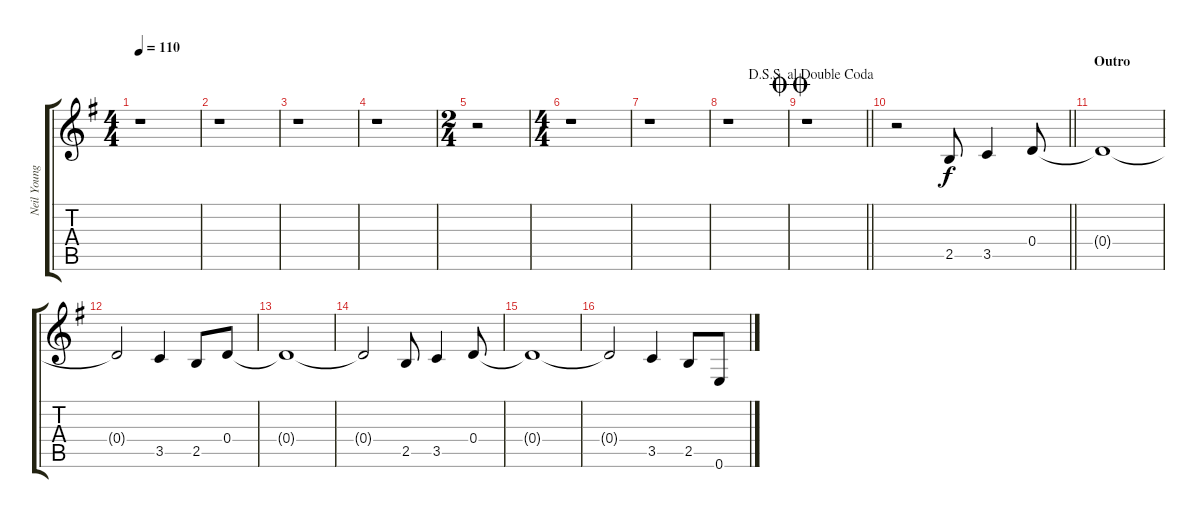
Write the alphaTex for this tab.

\track ("Neil Young - Guitar 1" "Neil Young") {instrument electricguitarclean}
\staff {score tabs}
\tuning (E4 B3 G3 D3 A2 E2) {hide}
\ts (4 4)
\tempo 110
\clef g2
\ks g
r.1{dy f} |
r.1 |
r.1 |
r.1 |
\ts (2 4)
r.2 |
\ts (4 4)
r.1 |
r.1 |
r.1 |
\jump doublecoda
\jump dalsegnosegnoaldoublecoda
\barLineRight lightlight
r.1 |
\barLineRight lightlight
r.2 2.5.8 3.5.4 0.4.8 |
\section ("" "Outro")
0.4{t}.1 |
0.4{t}.2 3.5.4 2.5.8 0.4.8 |
0.4{t}.1 |
0.4{t}.2 2.5.8 3.5.4 0.4.8 |
0.4{t}.1 |
0.4{t}.2 3.5.4 2.5.8 0.6.8
